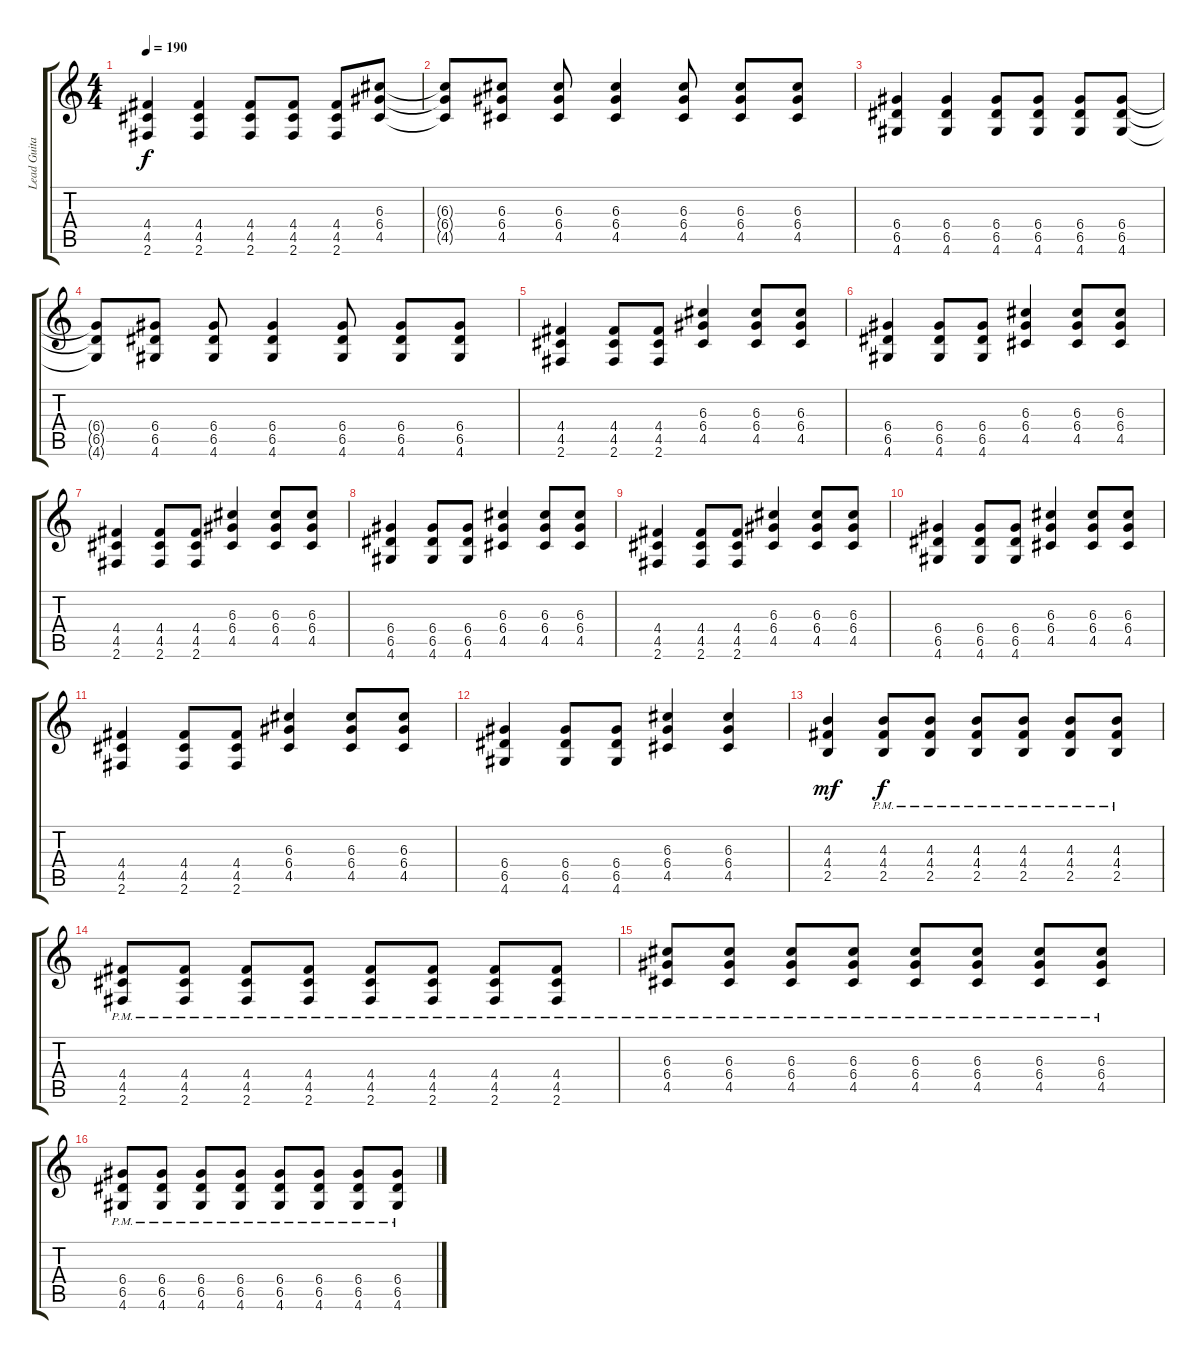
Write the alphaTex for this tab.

\track ("Lead Guitar" "Lead Guita") {instrument overdrivenguitar}
\staff {score tabs}
\tuning (E4 B3 G3 D3 A2 E2) {hide}
\ts (4 4)
\tempo 190
\clef g2
\ks c
(4.4 4.5 2.6).4{dy f} (4.4 4.5 2.6).4 (4.4 4.5 2.6).8 (4.4 4.5 2.6).8 (4.4 4.5 2.6).8 (6.3 6.4 4.5).8 |
(6.3{t} 6.4{t} 4.5{t}).8 (6.3 6.4 4.5).8 (6.3 6.4 4.5).8 (6.3 6.4 4.5).4 (6.3 6.4 4.5).8 (6.3 6.4 4.5).8 (6.3 6.4 4.5).8 |
(6.4 6.5 4.6).4 (6.4 6.5 4.6).4 (6.4 6.5 4.6).8 (6.4 6.5 4.6).8 (6.4 6.5 4.6).8 (6.4 6.5 4.6).8 |
(6.4{t} 6.5{t} 4.6{t}).8 (6.4 6.5 4.6).8 (6.4 6.5 4.6).8 (6.4 6.5 4.6).4 (6.4 6.5 4.6).8 (6.4 6.5 4.6).8 (6.4 6.5 4.6).8 |
(4.4 4.5 2.6).4 (4.4 4.5 2.6).8 (4.4 4.5 2.6).8 (6.3 6.4 4.5).4 (6.3 6.4 4.5).8 (6.3 6.4 4.5).8 |
(6.4 6.5 4.6).4 (6.4 6.5 4.6).8 (6.4 6.5 4.6).8 (6.3 6.4 4.5).4 (6.3 6.4 4.5).8 (6.3 6.4 4.5).8 |
(4.4 4.5 2.6).4 (4.4 4.5 2.6).8 (4.4 4.5 2.6).8 (6.3 6.4 4.5).4 (6.3 6.4 4.5).8 (6.3 6.4 4.5).8 |
(6.4 6.5 4.6).4 (6.4 6.5 4.6).8 (6.4 6.5 4.6).8 (6.3 6.4 4.5).4 (6.3 6.4 4.5).8 (6.3 6.4 4.5).8 |
(4.4 4.5 2.6).4 (4.4 4.5 2.6).8 (4.4 4.5 2.6).8 (6.3 6.4 4.5).4 (6.3 6.4 4.5).8 (6.3 6.4 4.5).8 |
(6.4 6.5 4.6).4 (6.4 6.5 4.6).8 (6.4 6.5 4.6).8 (6.3 6.4 4.5).4 (6.3 6.4 4.5).8 (6.3 6.4 4.5).8 |
(4.4 4.5 2.6).4 (4.4 4.5 2.6).8 (4.4 4.5 2.6).8 (6.3 6.4 4.5).4 (6.3 6.4 4.5).8 (6.3 6.4 4.5).8 |
(6.4 6.5 4.6).4 (6.4 6.5 4.6).8 (6.4 6.5 4.6).8 (6.3 6.4 4.5).4 (6.3 6.4 4.5).4 |
(4.3 4.4 2.5).4{dy mf} (4.3{pm} 4.4{pm} 2.5{pm}).8{dy f} (4.3{pm} 4.4{pm} 2.5{pm}).8 (4.3{pm} 4.4{pm} 2.5{pm}).8 (4.3{pm} 4.4{pm} 2.5{pm}).8 (4.3{pm} 4.4{pm} 2.5{pm}).8 (4.3{pm} 4.4{pm} 2.5{pm}).8 |
(4.4{pm} 4.5{pm} 2.6{pm}).8 (4.4{pm} 4.5{pm} 2.6{pm}).8 (4.4{pm} 4.5{pm} 2.6{pm}).8 (4.4{pm} 4.5{pm} 2.6{pm}).8 (4.4{pm} 4.5{pm} 2.6{pm}).8 (4.4{pm} 4.5{pm} 2.6{pm}).8 (4.4{pm} 4.5{pm} 2.6{pm}).8 (4.4{pm} 4.5{pm} 2.6{pm}).8 |
(6.3{pm} 6.4{pm} 4.5{pm}).8 (6.3{pm} 6.4{pm} 4.5{pm}).8 (6.3{pm} 6.4{pm} 4.5{pm}).8 (6.3{pm} 6.4{pm} 4.5{pm}).8 (6.3{pm} 6.4{pm} 4.5{pm}).8 (6.3{pm} 6.4{pm} 4.5{pm}).8 (6.3{pm} 6.4{pm} 4.5{pm}).8 (6.3{pm} 6.4{pm} 4.5{pm}).8 |
(6.4{pm} 6.5{pm} 4.6{pm}).8 (6.4{pm} 6.5{pm} 4.6{pm}).8 (6.4{pm} 6.5{pm} 4.6{pm}).8 (6.4{pm} 6.5{pm} 4.6{pm}).8 (6.4{pm} 6.5{pm} 4.6{pm}).8 (6.4{pm} 6.5{pm} 4.6{pm}).8 (6.4 6.5 4.6{pm}).8 (6.4 6.5{pm} 4.6{pm}).8
